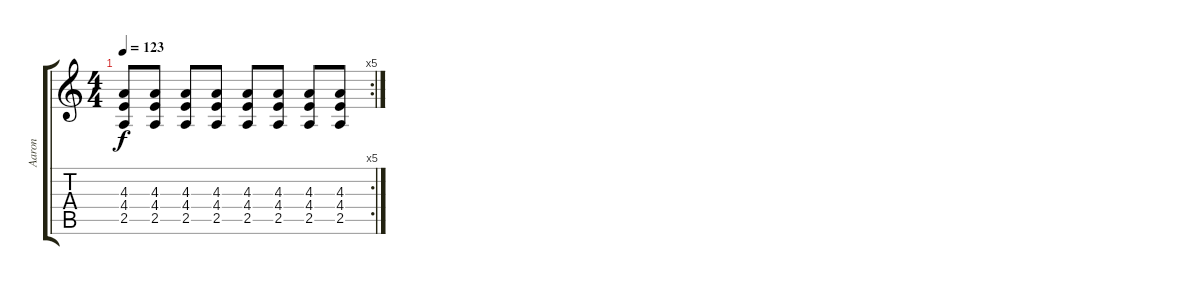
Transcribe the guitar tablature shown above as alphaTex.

\track ("Aaron" "Aaron") {instrument distortionguitar}
\staff {score tabs}
\tuning (D4 A3 F3 C3 G2 D2) {hide}
\rc 5
\ts (4 4)
\tempo 123
\clef g2
\ks c
(4.3 4.4 2.5).8{dy f} (4.3 4.4 2.5).8 (4.3 4.4 2.5).8 (4.3 4.4 2.5).8 (4.3 4.4 2.5).8 (4.3 4.4 2.5).8 (4.3 4.4 2.5).8 (4.3 4.4 2.5).8
